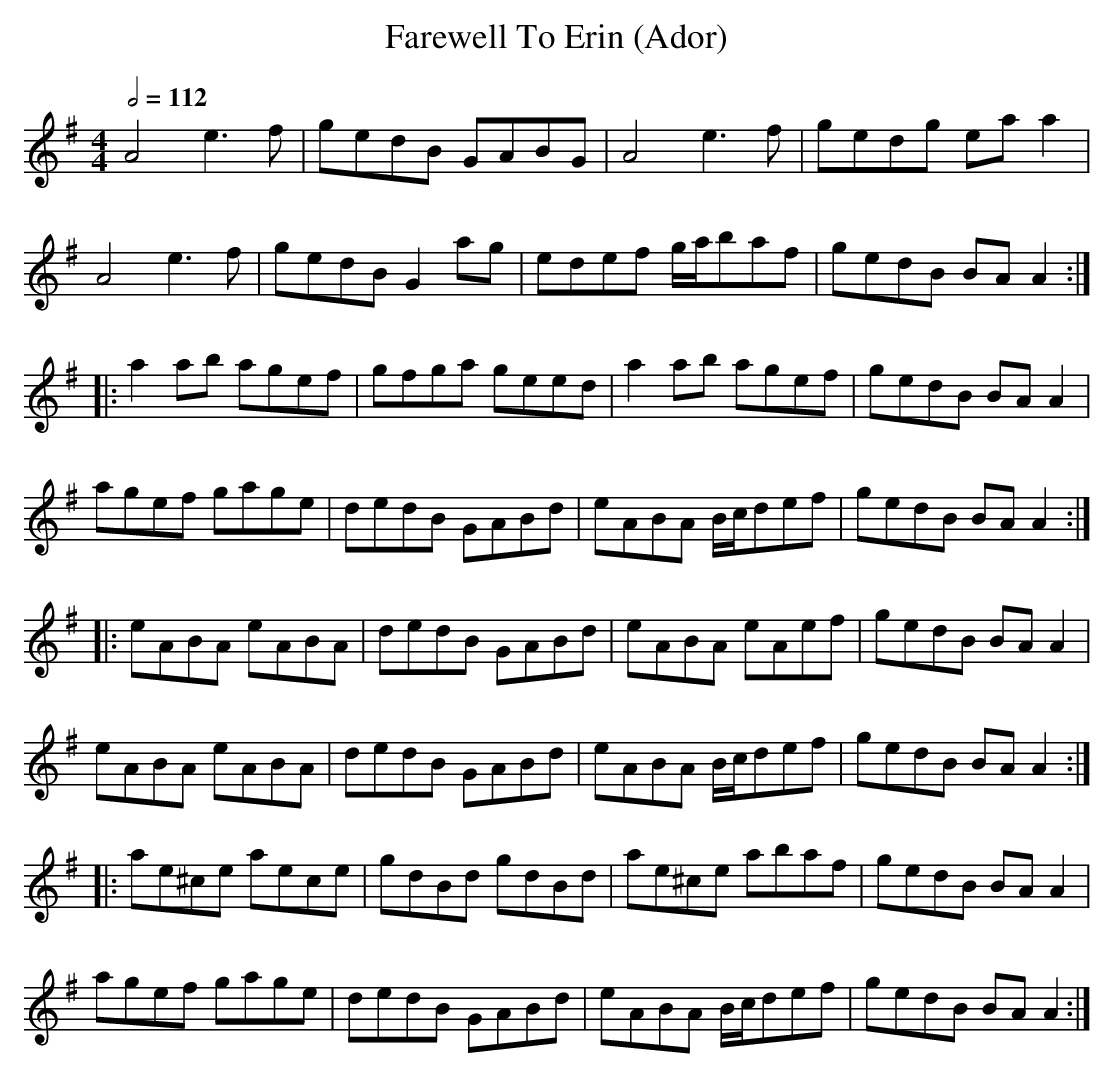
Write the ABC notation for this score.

X:1
T:Farewell To Erin (Ador) %4
Q:1/2=112
M:4/4
L:1/8
K:Ador
A4 e3f|gedB GABG|A4 e3f|gedg eaa2|
A4 e3f|gedB G2ag|edef g/a/baf|gedB BAA2:|
|:a2ab agef|gfga geed|a2ab agef|gedB BAA2|
agef gage|dedB GABd|eABA B/c/def|gedB BAA2:|
|:eABA eABA|dedB GABd|eABA eAef|gedB BAA2|
eABA eABA|dedB GABd|eABA B/c/def|gedB BAA2:|
|:ae^ce aece|gdBd gdBd|ae^ce abaf|gedB BAA2|
agef gage|dedB GABd|eABA B/c/def|gedB BAA2:|
